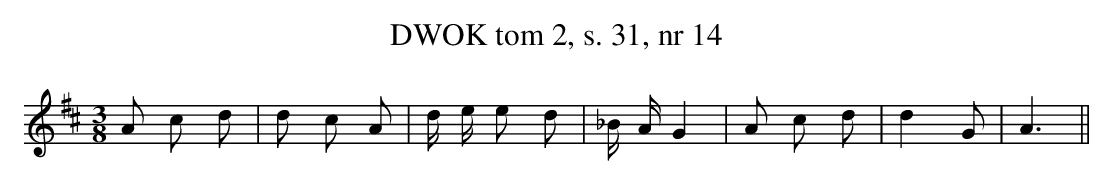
X:1
T: DWOK tom 2, s. 31, nr 14
L: 1/16
M: 3/8
K: D
A2 c2 d2 |\
d2 c2 A2 |\
d1 e1 e2 d2 |\
_B1 A1 G4 |\
A2 c2 d2 |\
d4 G2 |\
A6 ||
